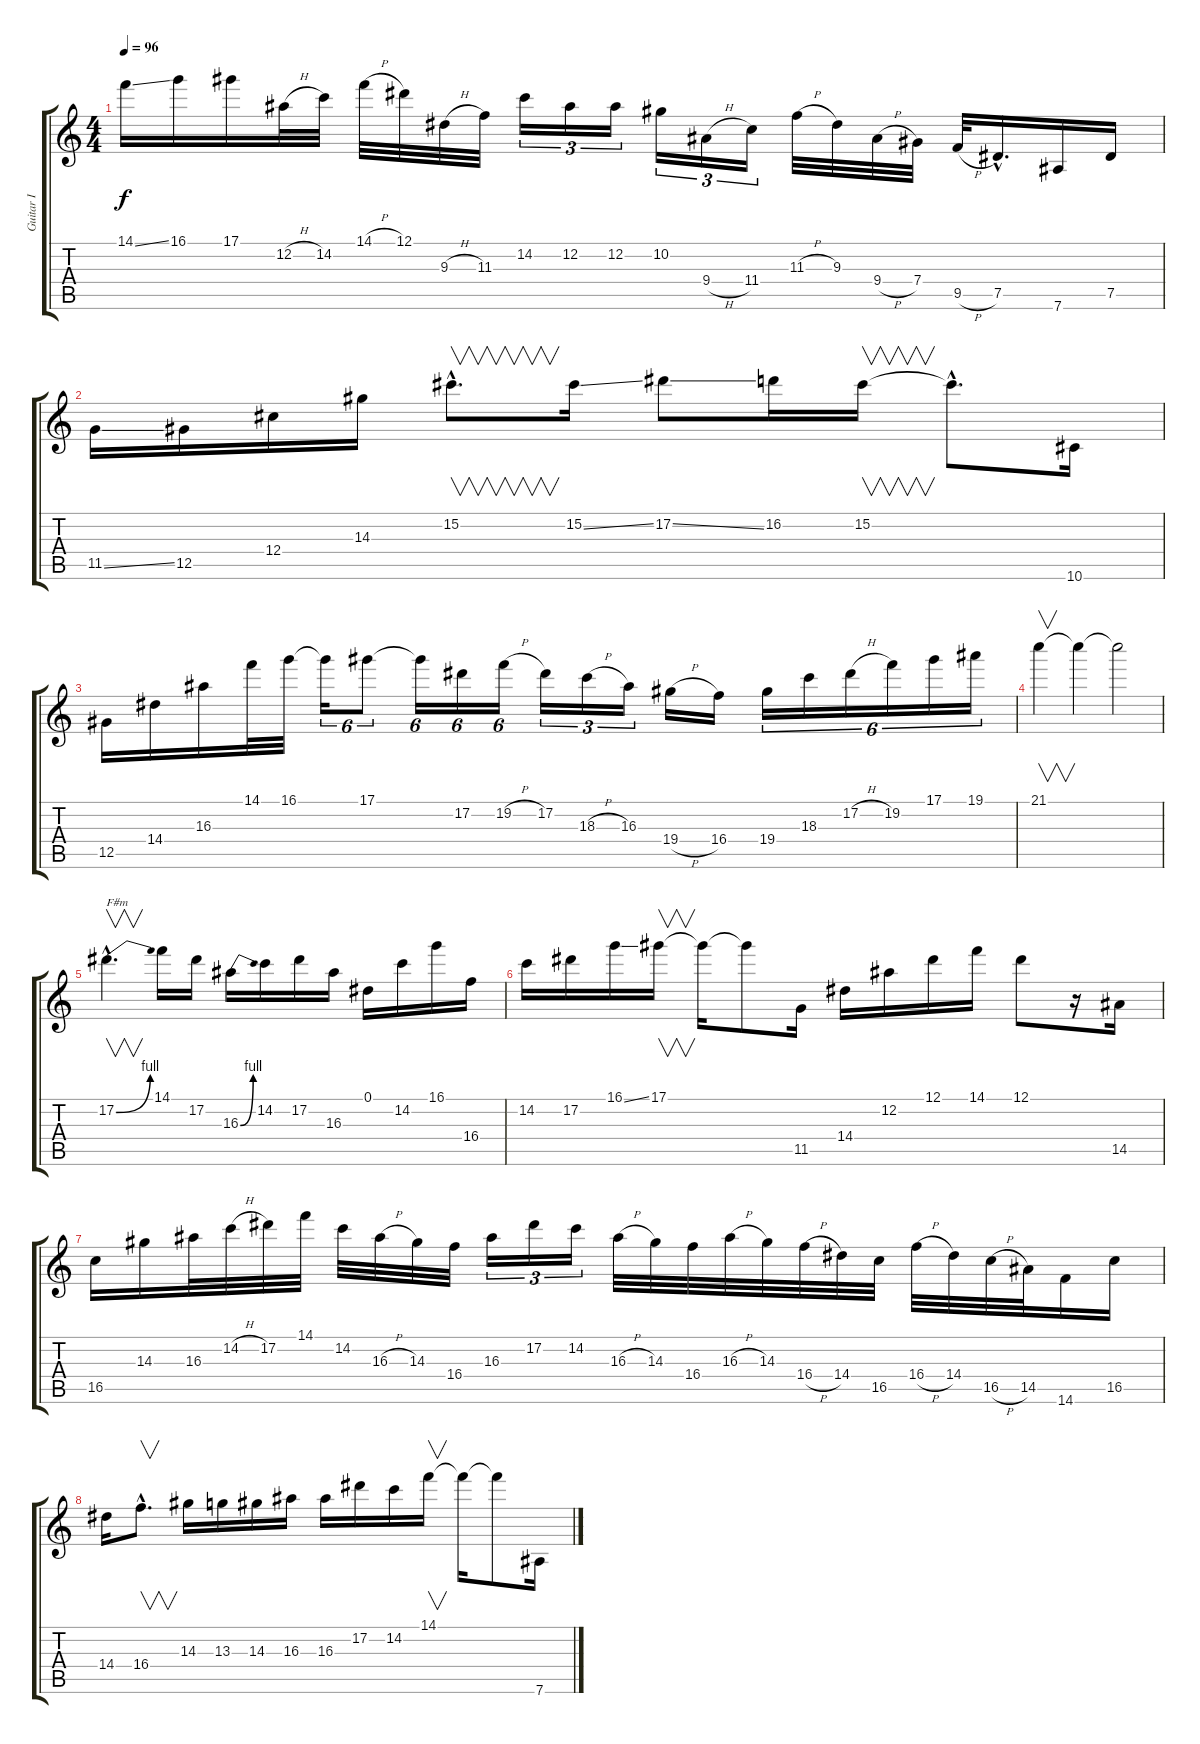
\track ("Guitar I" "Guitar I") {instrument distortionguitar}
\staff {score tabs}
\tuning (Eb4 Bb3 Gb3 Db3 Ab2 Eb2) {hide}
\ts (4 4)
\tempo 96
\clef g2
\ks c
14.1{ss}.16{dy f} 16.1.16 17.1.16 12.2{h}.32 14.2.32 14.1{h}.32 12.1.32 9.3{h}.32 11.3.32 14.2.16{tu (3 2)} 12.2.16{tu (3 2)} 12.2.16{tu (3 2)} 10.2.16{tu (3 2)} 9.4{h}.16{tu (3 2)} 11.4.16{tu (3 2)} 11.3{h}.32 9.3.32 9.4{h}.32 7.4.32 9.5{h}.32 7.5{hac}.16{d} 7.6.16 7.5.16 |
11.5{ss}.16 12.5.16 12.4.16 14.3.16 15.2{hac}.8{v d} 15.2{ss}.16 17.2{ss}.8 16.2.16 15.2.16{v} 15.2{hac t}.8{d} 10.6.16 |
12.5.16 14.4.16 16.3.16 14.1.32 16.1.32 16.1{t}.16{tu (6 4)} 17.1.8{tu (6 4)} 17.1{t}.16{tu (6 4)} 17.2.16{tu (6 4)} 19.2{h}.16{tu (6 4)} 17.2.16{tu (3 2)} 18.3{h}.16{tu (3 2)} 16.3.16{tu (3 2)} 19.4{h}.16 16.4.16 19.4.16{tu (6 4)} 18.3.16{tu (6 4)} 17.2{h}.16{tu (6 4)} 19.2.16{tu (6 4)} 17.1.16{tu (6 4)} 19.1.16{tu (6 4)} |
21.1.4{v} 21.1{t}.4 21.1{t}.2 |
17.2{be (bend 0 0 60 4) hac}.4{v d txt "F#m"} 14.1.16 17.2.16 16.3{be (bend 0 0 60 4)}.16 14.2.16 17.2.16 16.3.16 0.1.16 14.2.16 16.1.16 16.4.16 |
14.2.16 17.2.16 16.1{ss}.16 17.1.16{v} 17.1{t}.16 17.1{t}.8 11.5.16 14.4.16 12.2.16 12.1.16 14.1.16 12.1.8 r.16 14.5.16 |
16.5.16 14.3.16 16.3.32 14.2{h}.32 17.2.32 14.1.32 14.2.32 16.3{h}.32 14.3.32 16.4.32 16.3.16{tu (3 2)} 17.2.16{tu (3 2)} 14.2.16{tu (3 2)} 16.3{h}.32 14.3.32 16.4.32 16.3{h}.32 14.3.32 16.4{h}.32 14.4.32 16.5.32 16.4{h}.32 14.4.32 16.5{h}.32 14.5.32 14.6.16 16.5.16 |
14.4.16 16.4{hac}.8{v d} 14.3.16 13.3.16 14.3.16 16.3.16 16.3.16 17.2.16 14.2.16 14.1.16{v} 14.1{t}.16 14.1{t}.8 7.6.16
